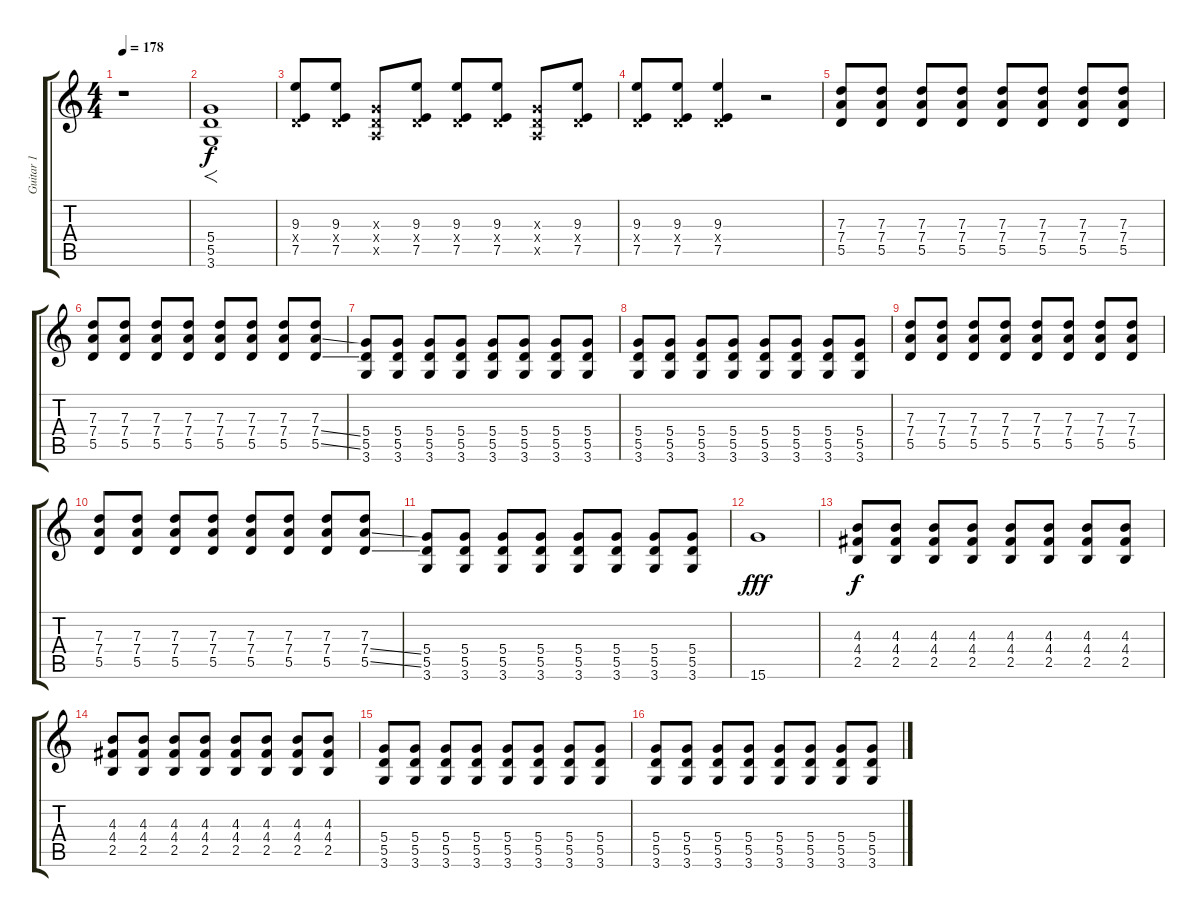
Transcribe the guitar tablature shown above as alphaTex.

\track ("Guitar 1" "Guitar 1") {instrument distortionguitar}
\staff {score tabs}
\tuning (E4 B3 G3 D3 A2 E2) {hide}
\ts (4 4)
\tempo 178
\clef g2
\ks c
r.1{dy f} |
(5.4 5.5 3.6).1{f} |
(9.3 0.4{x} 7.5).8 (9.3 0.4{x} 7.5).8 (0.3{x} 0.4{x} 0.5{x}).8 (9.3 0.4{x} 7.5).8 (9.3 0.4{x} 7.5).8 (9.3 0.4{x} 7.5).8 (0.3{x} 0.4{x} 0.5{x}).8 (9.3 0.4{x} 7.5).8 |
(9.3 0.4{x} 7.5).8 (9.3 0.4{x} 7.5).8 (9.3 0.4{x} 7.5).4 r.2 |
(7.3 7.4 5.5).8 (7.3 7.4 5.5).8 (7.3 7.4 5.5).8 (7.3 7.4 5.5).8 (7.3 7.4 5.5).8 (7.3 7.4 5.5).8 (7.3 7.4 5.5).8 (7.3 7.4 5.5).8 |
(7.3 7.4 5.5).8 (7.3 7.4 5.5).8 (7.3 7.4 5.5).8 (7.3 7.4 5.5).8 (7.3 7.4 5.5).8 (7.3 7.4 5.5).8 (7.3 7.4 5.5).8 (7.3 7.4{ss} 5.5{ss}).8 |
(5.4 5.5 3.6).8 (5.4 5.5 3.6).8 (5.4 5.5 3.6).8 (5.4 5.5 3.6).8 (5.4 5.5 3.6).8 (5.4 5.5 3.6).8 (5.4 5.5 3.6).8 (5.4 5.5 3.6).8 |
(5.4 5.5 3.6).8 (5.4 5.5 3.6).8 (5.4 5.5 3.6).8 (5.4 5.5 3.6).8 (5.4 5.5 3.6).8 (5.4 5.5 3.6).8 (5.4 5.5 3.6).8 (5.4 5.5 3.6).8 |
(7.3 7.4 5.5).8 (7.3 7.4 5.5).8 (7.3 7.4 5.5).8 (7.3 7.4 5.5).8 (7.3 7.4 5.5).8 (7.3 7.4 5.5).8 (7.3 7.4 5.5).8 (7.3 7.4 5.5).8 |
(7.3 7.4 5.5).8 (7.3 7.4 5.5).8 (7.3 7.4 5.5).8 (7.3 7.4 5.5).8 (7.3 7.4 5.5).8 (7.3 7.4 5.5).8 (7.3 7.4 5.5).8 (7.3 7.4{ss} 5.5{ss}).8 |
(5.4 5.5 3.6).8 (5.4 5.5 3.6).8 (5.4 5.5 3.6).8 (5.4 5.5 3.6).8 (5.4 5.5 3.6).8 (5.4 5.5 3.6).8 (5.4 5.5 3.6).8 (5.4 5.5 3.6).8 |
15.6.1{dy fff} |
(4.3 4.4 2.5).8{dy f} (4.3 4.4 2.5).8 (4.3 4.4 2.5).8 (4.3 4.4 2.5).8 (4.3 4.4 2.5).8 (4.3 4.4 2.5).8 (4.3 4.4 2.5).8 (4.3 4.4 2.5).8 |
(4.3 4.4 2.5).8 (4.3 4.4 2.5).8 (4.3 4.4 2.5).8 (4.3 4.4 2.5).8 (4.3 4.4 2.5).8 (4.3 4.4 2.5).8 (4.3 4.4 2.5).8 (4.3 4.4 2.5).8 |
(5.4 5.5 3.6).8 (5.4 5.5 3.6).8 (5.4 5.5 3.6).8 (5.4 5.5 3.6).8 (5.4 5.5 3.6).8 (5.4 5.5 3.6).8 (5.4 5.5 3.6).8 (5.4 5.5 3.6).8 |
(5.4 5.5 3.6).8 (5.4 5.5 3.6).8 (5.4 5.5 3.6).8 (5.4 5.5 3.6).8 (5.4 5.5 3.6).8 (5.4 5.5 3.6).8 (5.4 5.5 3.6).8 (5.4 5.5 3.6).8
